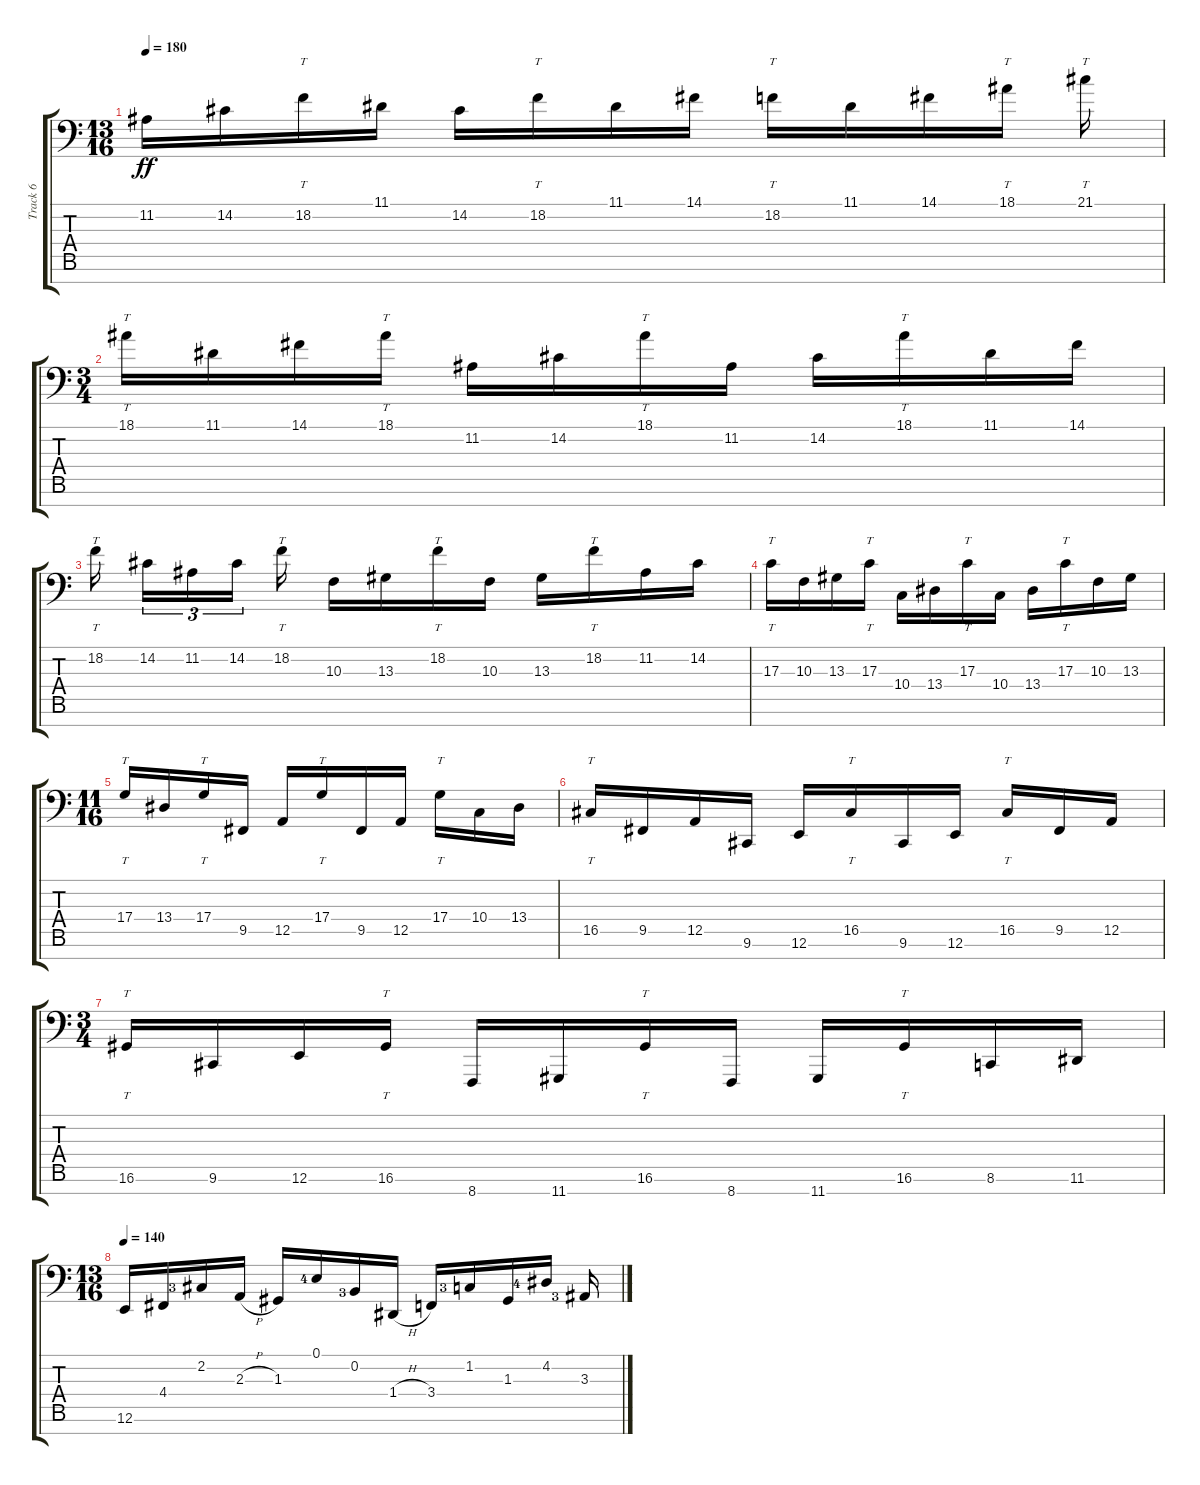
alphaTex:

\track ("Track 6" "Track 6") {instrument acousticgrandpiano}
\staff {score tabs}
\tuning (E3 B2 G2 D2 A1 E1 A0) {hide}
\ts (13 16)
\tempo 180
\clef f4
\ks c
11.2.16{dy ff} 14.2.16 18.2.16{tt} 11.1.16 14.2.16 18.2.16{tt} 11.1.16 14.1.16 18.2.16{tt} 11.1.16 14.1.16 18.1.16{tt} 21.1.16{tt} |
\ts (3 4)
18.1.16{tt} 11.1.16 14.1.16 18.1.16{tt} 11.2.16 14.2.16 18.1.16{tt} 11.2.16 14.2.16 18.1.16{tt} 11.1.16 14.1.16 |
18.2.16{tt beam splitsecondary} 14.2.16{tu (3 2)} 11.2.16{tu (3 2)} 14.2.16{tu (3 2) beam splitsecondary} 18.2.16{tt} 10.3.16 13.3.16 18.2.16{tt} 10.3.16 13.3.16 18.2.16{tt} 11.2.16 14.2.16 |
17.3.16{tt} 10.3.16 13.3.16 17.3.16{tt} 10.4.16 13.4.16 17.3.16{tt} 10.4.16 13.4.16 17.3.16{tt} 10.3.16 13.3.16 |
\ts (11 16)
17.4.16{tt} 13.4.16 17.4.16{tt} 9.5.16 12.5.16 17.4.16{tt} 9.5.16 12.5.16 17.4.16{tt} 10.4.16 13.4.16 |
16.5.16{tt} 9.5.16 12.5.16 9.6.16 12.6.16 16.5.16{tt} 9.6.16 12.6.16 16.5.16{tt} 9.5.16 12.5.16 |
\ts (3 4)
16.6.16{tt} 9.6.16 12.6.16 16.6.16{tt} 8.7.16 11.7.16 16.6.16{tt} 8.7.16 11.7.16 16.6.16{tt} 8.6.16 11.6.16 |
\ts (13 16)
\tempo 140
12.6.16 4.4.16 2.2{rf 3}.16 2.3{h}.16 1.3.16 0.1{rf 4}.16 0.2{rf 3}.16 1.4{h}.16 3.4.16 1.2{rf 3}.16 1.3.16 4.2{rf 4}.16 3.3{rf 3}.16
